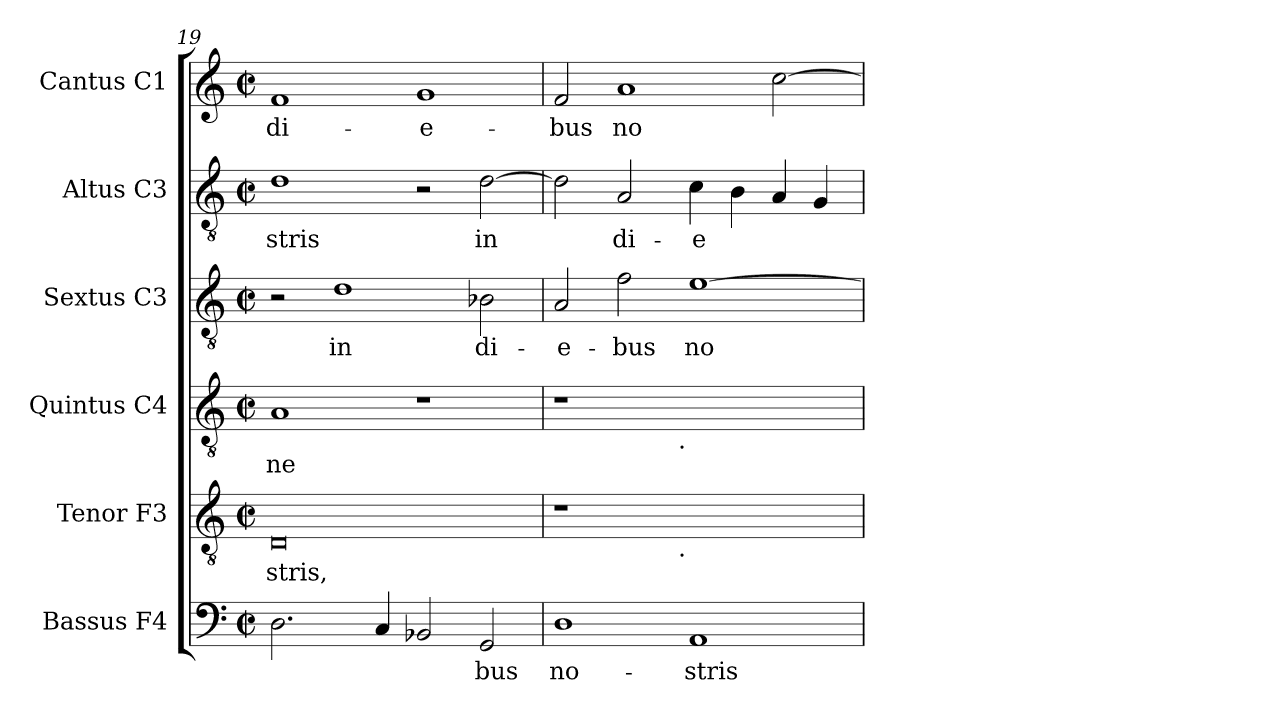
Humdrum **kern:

**kern	**text	**kern	**text	**kern	**text	**kern	**text	**kern	**text	**kern	**text
*part6	*part6	*part5	*part5	*part4	*part4	*part3	*part3	*part2	*part2	*part1	*part1
*staff6	*staff6	*staff5	*staff5	*staff4	*staff4	*staff3	*staff3	*staff2	*staff2	*staff1	*staff1
*I"Bassus  F4	*	*I"Tenor  F3	*	*I"Quintus  C4	*	*I"Sextus  C3	*	*I"Altus  C3	*	*I"Cantus  C1	*
!!LO:PB:g=z
*clefF4	*	*clefGv2	*	*clefGv2	*	*clefGv2	*	*clefGv2	*	*clefG2	*
*k[]	*	*k[]	*	*k[]	*	*k[]	*	*k[]	*	*k[]	*
*C:	*	*C:	*	*C:	*	*C:	*	*C:	*	*C:	*
*M2/2	*	*M2/2	*	*M2/2	*	*M2/2	*	*M2/2	*	*M2/2	*
*met(c|)	*	*met(c|)	*	*met(c|)	*	*met(c|)	*	*met(c|)	*	*met(c|)	*
=19	=19	=19	=19	=19	=19	=19	=19	=19	=19	=19	=19
!	!LO:LY:b:cj	!	!LO:LY:b:cj	!	!LO:LY:b:cj	!	!	!	!LO:LY:b:cj	!	!LO:LY:b:cj
2.D\	--	0D	-stris,	1A	-ne	2r	.	1d	-stris	1f	di-
!	!	!	!	!	!	!	!LO:LY:b:cj	!	!	!	!
.	.	.	.	.	.	1d	in	.	.	.	.
!	!LO:LY:b:cj	!	!	!	!	!	!	!	!	!	!
4C/	--	.	.	.	.	.	.	.	.	.	.
!	!LO:LY:b:cj	!	!	!	!	!	!	!	!	!	!LO:LY:b:cj
2BB-X/	--	.	.	1r	.	.	.	2r	.	1g	-e-
!	!LO:LY:b:cj	!	!	!	!	!	!LO:LY:b:cj	!	!LO:LY:b:cj	!	!
2GG/	-bus	.	.	.	.	2B-X\	di-	[>2d\	in	.	.
=20	=20	=20	=20	=20	=20	=20	=20	=20	=20	=20	=20
!	!LO:LY:b:cj	!	!	!	!	!	!LO:LY:b:cj	!	!LO:LY:b:cj	!	!LO:LY:b:cj
*	*	*^	*	*^	*	*	*	*	*	*	*
1D	no-	1r	2ryy	.	1r	2ryy	.	2A/	-e-	2d\]	.	2f/	-bus
!	!	!	!	!	!	!	!	!	!LO:LY:b:cj	!	!LO:LY:b:cj	!	!LO:LY:b:cj
.	.	.	4...ryy	.	.	4...ryy	.	2f\	-bus	2A/	di-	1a	no-
!	!	!	!	!	!	!LO:TX:b:t=.	!	!	!	!	!	!	!
!	!	!	!LO:TX:b:t=.	!	!	!	!	!	!	!	!	!	!
.	.	.	1ryy	.	.	1ryy	.	.	.	.	.	.	.
!	!LO:LY:b:cj	!	!	!	!	!	!	!	!LO:LY:b:cj	!	!LO:LY:b:cj	!	!
1AA	-stris	1ryy	.	.	1ryy	.	.	[>1e	no-	4c\	-e-	.	.
!	!	!	!	!	!	!	!	!	!	!	!LO:LY:b:cj	!	!
.	.	.	.	.	.	.	.	.	.	4B\	--	.	.
!	!	!	!	!	!	!	!	!	!	!	!LO:LY:b:cj	!	!LO:LY:b:cj
.	.	.	.	.	.	.	.	.	.	4A/	--	[>2cc\	--
!	!	!	!	!	!	!	!	!	!	!	!LO:LY:b:cj	!	!
.	.	.	.	.	.	.	.	.	.	4G/	--	.	.
.	.	.	32ryy	.	.	32ryy	.	.	.	.	.	.	.
*	*	*v	*v	*	*	*	*	*	*	*	*	*	*
*	*	*	*	*v	*v	*	*	*	*	*	*	*
=	=	=	=	=	=	=	=	=	=	=	=
*-	*-	*-	*-	*-	*-	*-	*-	*-	*-	*-	*-
